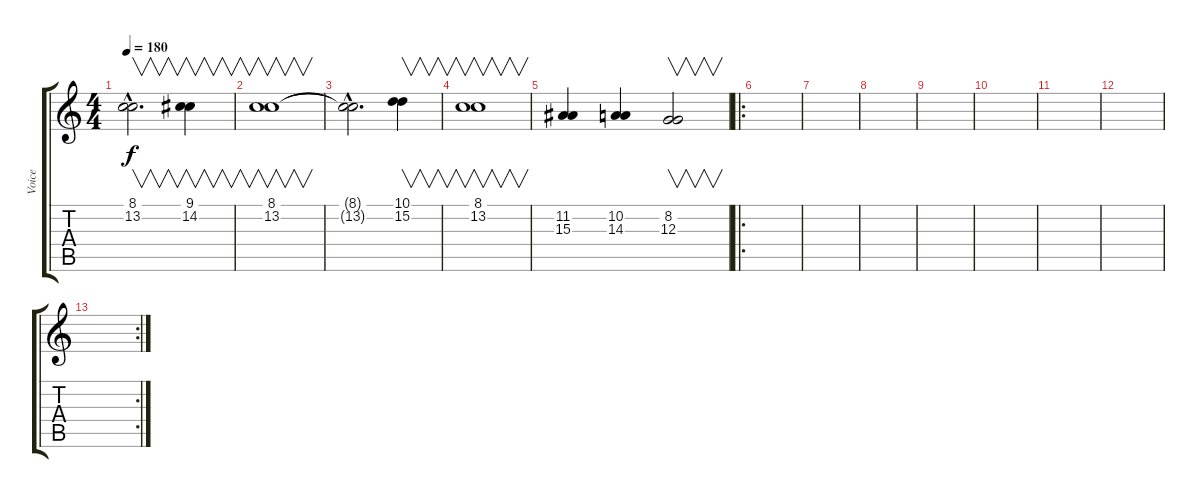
\track ("Voice" "Voice") {instrument choiraahs}
\staff {score tabs}
\tuning (E4 B3 G3 D3 A2 E2) {hide}
\ts (4 4)
\tempo 180
\clef g2
\ks c
(8.1{hac t} 13.2{hac t}).2{v d dy f} (9.1 14.2).4{v} |
(8.1 13.2).1{v} |
(8.1{hac t} 13.2{hac t}).2{d} (10.1 15.2).4{v} |
(8.1 13.2).1{v} |
(11.2 15.3).4 (10.2 14.3).4 (8.2 12.3).2{v} |
\ro
|
|
|
|
|
|
|
\rc 2
